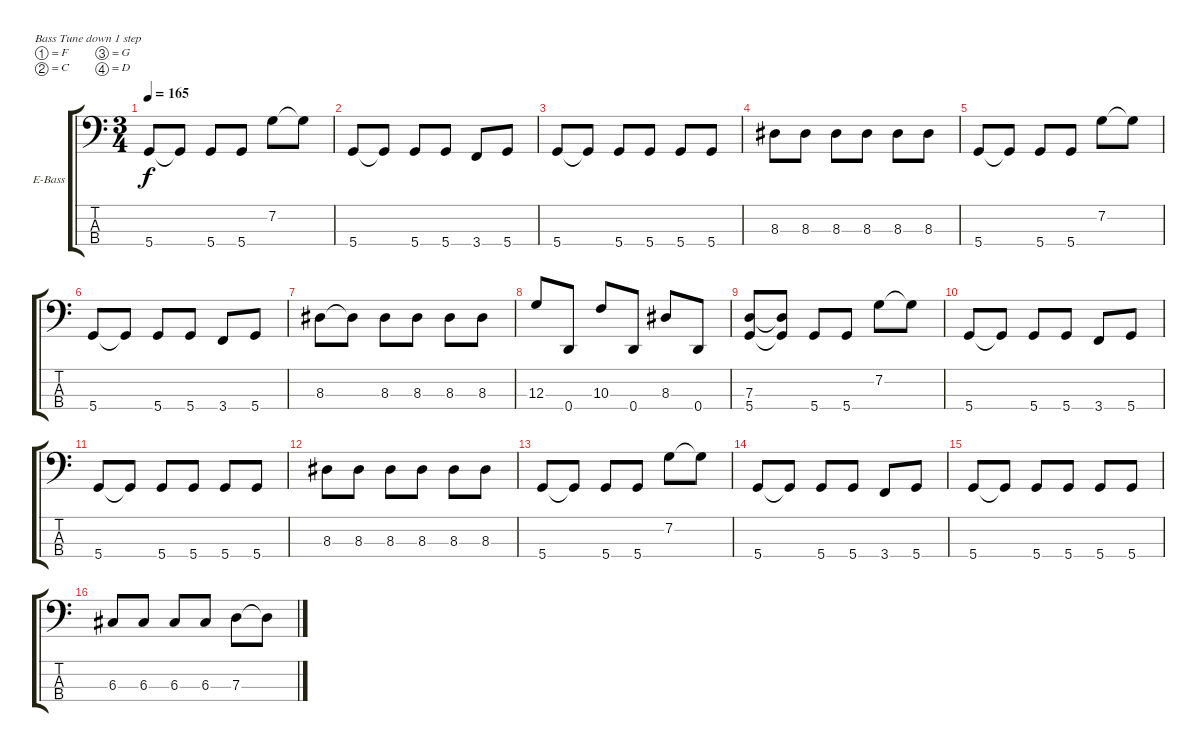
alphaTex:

\bracketExtendMode groupsimilarinstruments
\firstSystemTrackNameOrientation horizontal
\otherSystemsTrackNameOrientation horizontal
\track ("Electric Bass" "E-Bass") {instrument electricbassfinger}
\staff {score tabs}
\tuning (F2 C2 G1 D1)
\ts (3 4)
\tempo 165
\clef f4
\ks c
5.4.8{dy f} 5.4{t}.8 5.4.8 5.4.8 7.2.8 7.2{t}.8 |
5.4.8 5.4{t}.8 5.4.8 5.4.8 3.4.8 5.4.8 |
5.4.8 5.4{t}.8 5.4.8 5.4.8 5.4.8 5.4.8 |
8.3.8 8.3.8 8.3.8 8.3.8 8.3.8 8.3.8 |
5.4.8 5.4{t}.8 5.4.8 5.4.8 7.2.8 7.2{t}.8 |
5.4.8 5.4{t}.8 5.4.8 5.4.8 3.4.8 5.4.8 |
8.3.8 8.3{t}.8 8.3.8 8.3.8 8.3.8 8.3.8 |
12.3.8 0.4.8 10.3.8 0.4.8 8.3.8 0.4.8 |
(5.4 7.3).8 (7.3{t} 5.4{t}).8 5.4.8 5.4.8 7.2.8 7.2{t}.8 |
5.4.8 5.4{t}.8 5.4.8 5.4.8 3.4.8 5.4.8 |
5.4.8 5.4{t}.8 5.4.8 5.4.8 5.4.8 5.4.8 |
8.3.8 8.3.8 8.3.8 8.3.8 8.3.8 8.3.8 |
5.4.8 5.4{t}.8 5.4.8 5.4.8 7.2.8 7.2{t}.8 |
5.4.8 5.4{t}.8 5.4.8 5.4.8 3.4.8 5.4.8 |
5.4.8 5.4{t}.8 5.4.8 5.4.8 5.4.8 5.4.8 |
6.3.8 6.3.8 6.3.8 6.3.8 7.3.8 7.3{t}.8
